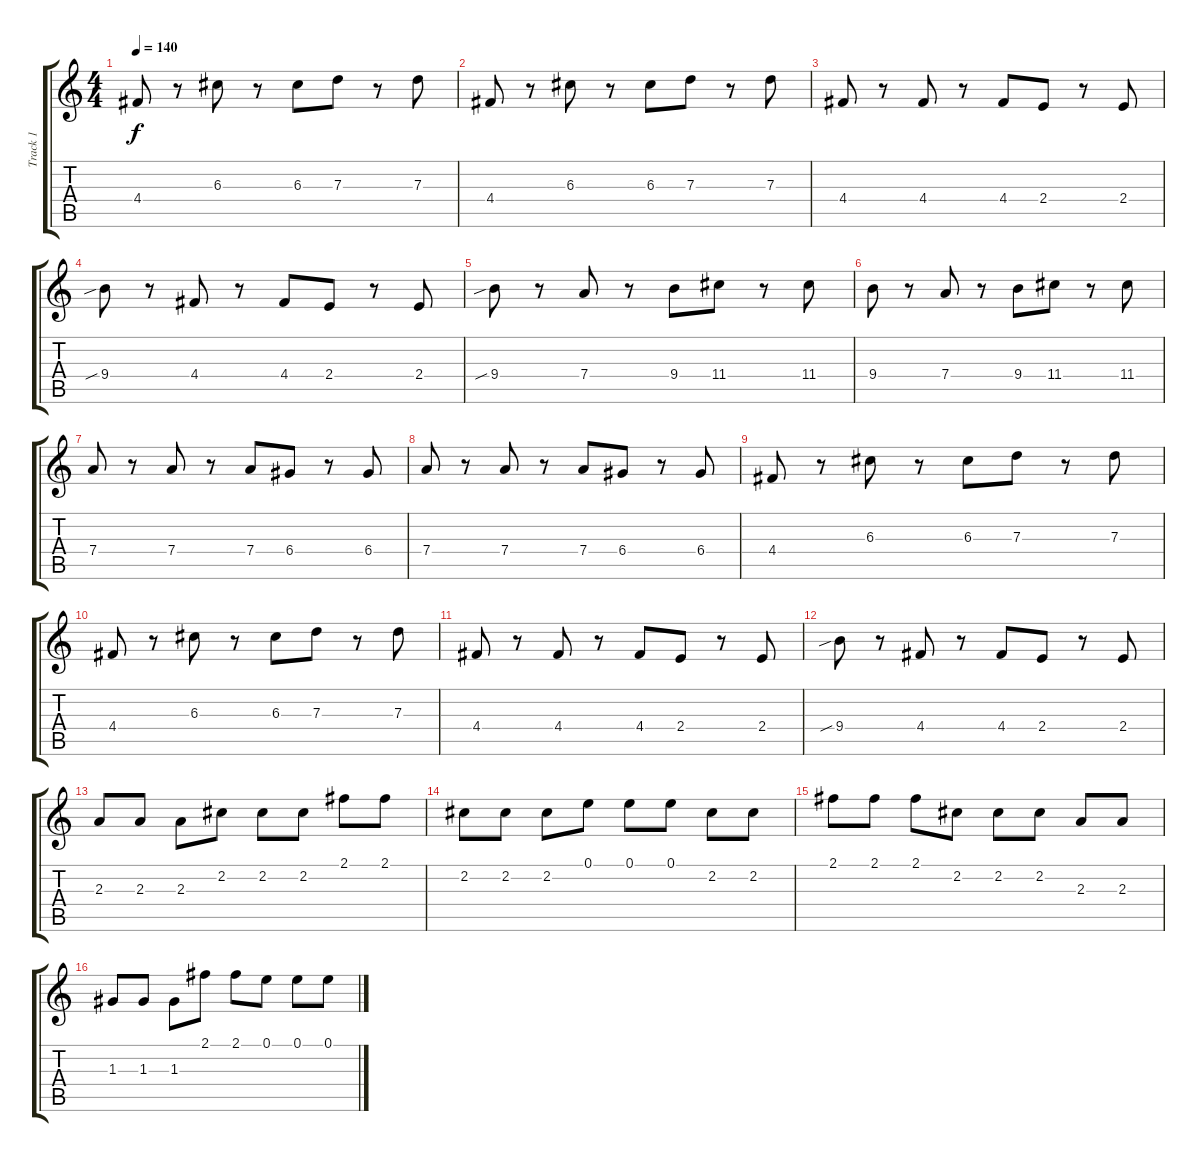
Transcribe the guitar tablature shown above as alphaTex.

\track ("Track 1" "Track 1") {instrument overdrivenguitar}
\staff {score tabs}
\tuning (E4 B3 G3 D3 A2 E2) {hide}
\ts (4 4)
\tempo 140
\clef g2
\ks c
4.4.8{dy f} r.8 6.3.8 r.8 6.3.8 7.3.8 r.8 7.3.8 |
4.4.8 r.8 6.3.8 r.8 6.3.8 7.3.8 r.8 7.3.8 |
4.4.8 r.8 4.4.8 r.8 4.4.8 2.4.8 r.8 2.4.8 |
9.4{sib}.8 r.8 4.4.8 r.8 4.4.8 2.4.8 r.8 2.4.8 |
9.4{sib}.8 r.8 7.4.8 r.8 9.4.8 11.4.8 r.8 11.4.8 |
9.4.8 r.8 7.4.8 r.8 9.4.8 11.4.8 r.8 11.4.8 |
7.4.8 r.8 7.4.8 r.8 7.4.8 6.4.8 r.8 6.4.8 |
7.4.8 r.8 7.4.8 r.8 7.4.8 6.4.8 r.8 6.4.8 |
4.4.8 r.8 6.3.8 r.8 6.3.8 7.3.8 r.8 7.3.8 |
4.4.8 r.8 6.3.8 r.8 6.3.8 7.3.8 r.8 7.3.8 |
4.4.8 r.8 4.4.8 r.8 4.4.8 2.4.8 r.8 2.4.8 |
9.4{sib}.8 r.8 4.4.8 r.8 4.4.8 2.4.8 r.8 2.4.8 |
2.3.8 2.3.8 2.3.8 2.2.8 2.2.8 2.2.8 2.1.8 2.1.8 |
2.2.8 2.2.8 2.2.8 0.1.8 0.1.8 0.1.8 2.2.8 2.2.8 |
2.1.8 2.1.8 2.1.8 2.2.8 2.2.8 2.2.8 2.3.8 2.3.8 |
1.3.8 1.3.8 1.3.8 2.1.8 2.1.8 0.1.8 0.1.8 0.1.8
